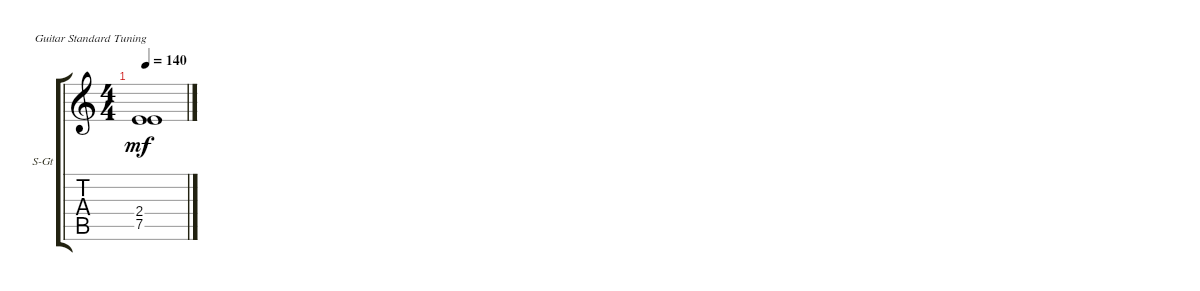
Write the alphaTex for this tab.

\defaultSystemsLayout 4
\bracketExtendMode groupsimilarinstruments
\firstSystemTrackNameOrientation horizontal
\otherSystemsTrackNameOrientation horizontal
\track ("Steel Guitar" "S-Gt") {instrument acousticguitarsteel}
\staff {score tabs}
\tuning (E4 B3 G3 D3 A2 E2)
\ts (4 4)
\tempo 140
\clef g2
\ks c
(2.4 7.5).1{dy mf}
